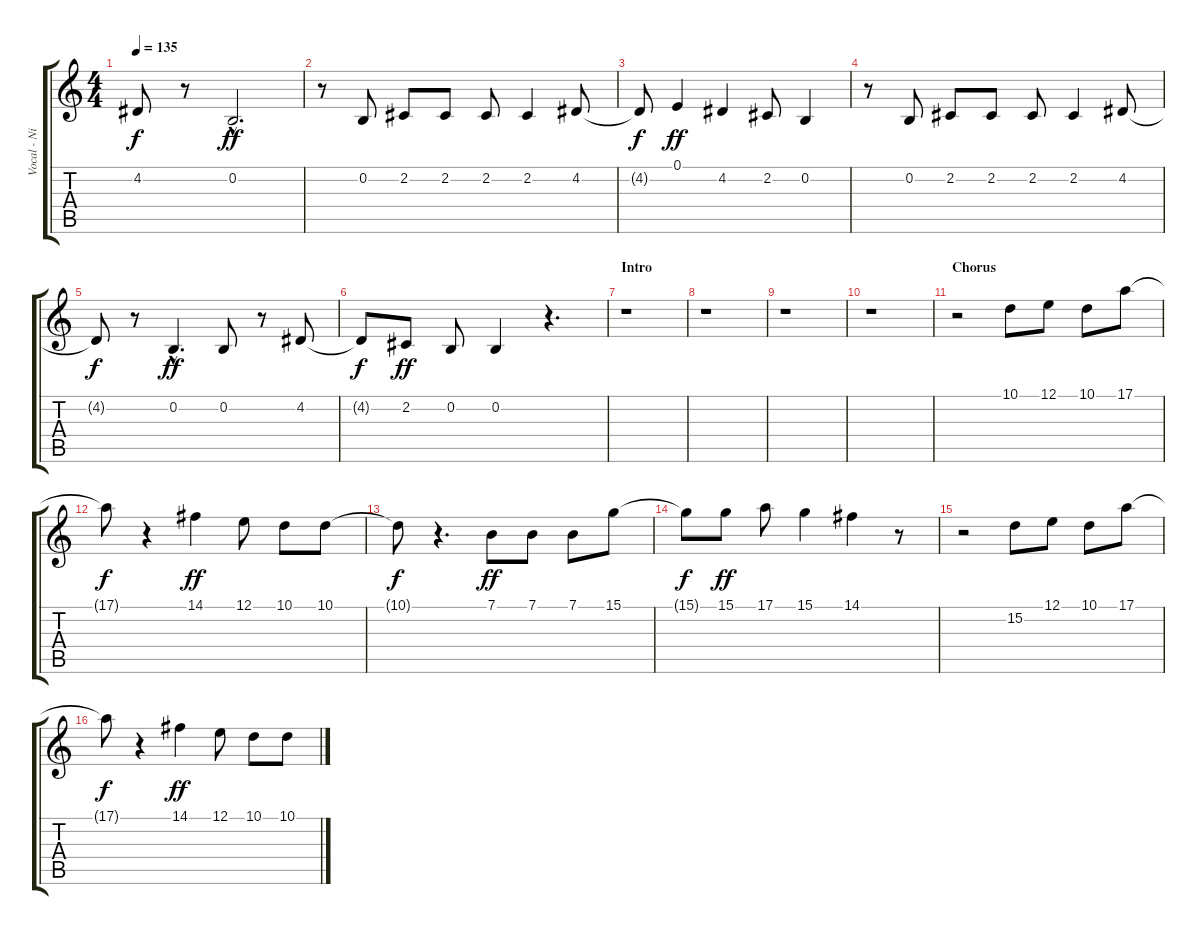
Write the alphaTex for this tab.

\track ("Vocal - Nikola" "Vocal - Ni") {instrument flute}
\staff {score tabs}
\tuning (E4 B3 G3 D3 A2 E2) {hide}
\ts (4 4)
\tempo 135
\clef g2
\ks c
4.2{t}.8{dy f} r.8 0.2{hac}.2{d dy ff} |
r.8 0.2.8 2.2.8 2.2.8 2.2.8 2.2.4 4.2.8 |
4.2{t}.8{dy f} 0.1.4{dy ff} 4.2.4 2.2.8 0.2.4 |
r.8 0.2.8 2.2.8 2.2.8 2.2.8 2.2.4 4.2.8 |
4.2{t}.8{dy f} r.8 0.2{hac}.4{d dy ff} 0.2.8 r.8 4.2.8 |
4.2{t}.8{dy f} 2.2.8{dy ff} 0.2.8 0.2.4 r.4{d} |
\section ("" "Intro")
r.1 |
r.1 |
r.1 |
r.1 |
\section ("" "Chorus")
r.2 10.1.8 12.1.8 10.1.8 17.1.8 |
17.1{t}.8{dy f} r.4 14.1.4{dy ff} 12.1.8 10.1.8 10.1.8 |
10.1{t}.8{dy f} r.4{d} 7.1.8{dy ff} 7.1.8 7.1.8 15.1.8 |
15.1{t}.8{dy f} 15.1.8{dy ff} 17.1.8 15.1.4 14.1.4 r.8 |
r.2 15.2.8 12.1.8 10.1.8 17.1.8 |
17.1{t}.8{dy f} r.4 14.1.4{dy ff} 12.1.8 10.1.8 10.1.8
